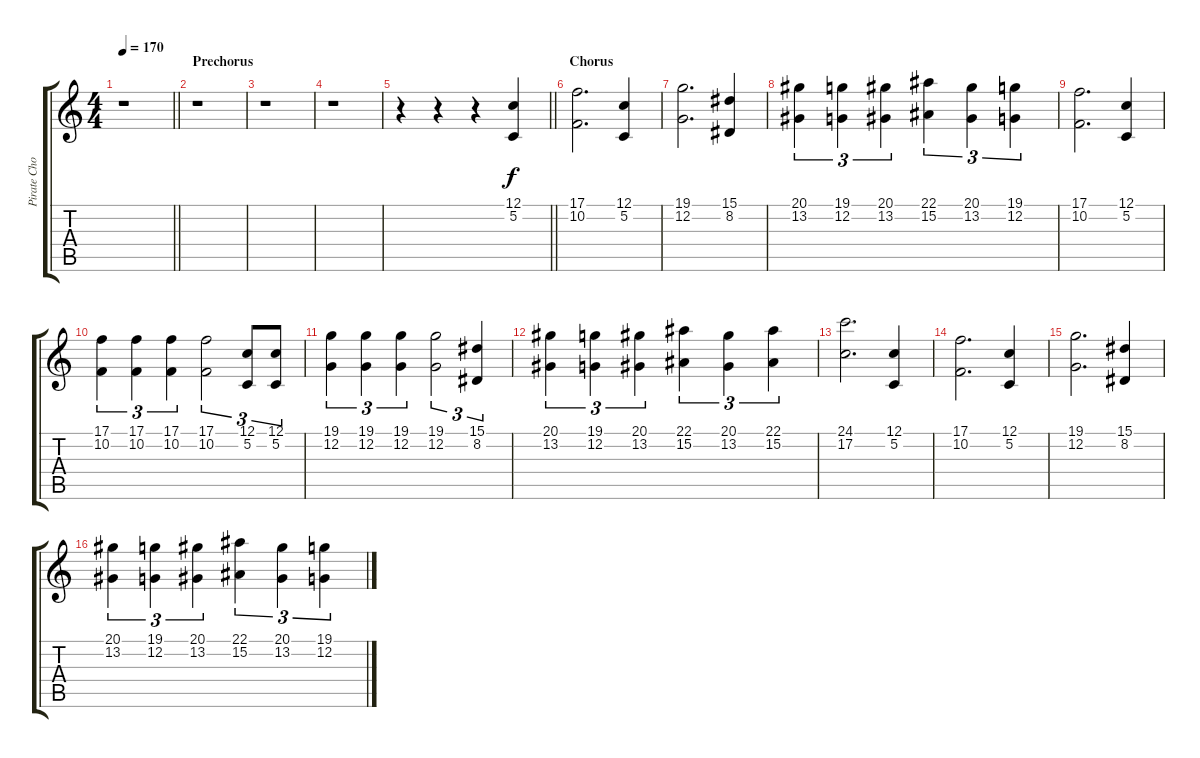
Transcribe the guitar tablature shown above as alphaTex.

\track ("Pirate Choir" "Pirate Cho") {instrument choiraahs}
\staff {score tabs}
\tuning (C4 G3 Eb3 Bb2 F2 C2) {hide}
\ts (4 4)
\tempo 170
\clef g2
\barLineRight lightlight
\ks c
r.1{dy f} |
\section ("" "Prechorus")
r.1 |
r.1 |
r.1 |
\barLineRight lightlight
r.4 r.4 r.4 (12.1 5.2).4 |
\section ("" "Chorus")
(17.1 10.2).2{d} (12.1 5.2).4 |
(19.1 12.2).2{d} (15.1 8.2).4 |
(20.1 13.2).4{tu (3 2)} (19.1 12.2).4{tu (3 2)} (20.1 13.2).4{tu (3 2)} (22.1 15.2).4{tu (3 2)} (20.1 13.2).4{tu (3 2)} (19.1 12.2).4{tu (3 2)} |
(17.1 10.2).2{d} (12.1 5.2).4 |
(17.1 10.2).4{tu (3 2)} (17.1 10.2).4{tu (3 2)} (17.1 10.2).4{tu (3 2)} (17.1 10.2).2{tu (3 2)} (12.1 5.2).8{tu (3 2)} (12.1 5.2).8{tu (3 2)} |
(19.1 12.2).4{tu (3 2)} (19.1 12.2).4{tu (3 2)} (19.1 12.2).4{tu (3 2)} (19.1 12.2).2{tu (3 2)} (15.1 8.2).4{tu (3 2)} |
(20.1 13.2).4{tu (3 2)} (19.1 12.2).4{tu (3 2)} (20.1 13.2).4{tu (3 2)} (22.1 15.2).4{tu (3 2)} (20.1 13.2).4{tu (3 2)} (22.1 15.2).4{tu (3 2)} |
(24.1 17.2).2{d} (12.1 5.2).4 |
(17.1 10.2).2{d} (12.1 5.2).4 |
(19.1 12.2).2{d} (15.1 8.2).4 |
(20.1 13.2).4{tu (3 2)} (19.1 12.2).4{tu (3 2)} (20.1 13.2).4{tu (3 2)} (22.1 15.2).4{tu (3 2)} (20.1 13.2).4{tu (3 2)} (19.1 12.2).4{tu (3 2)}
